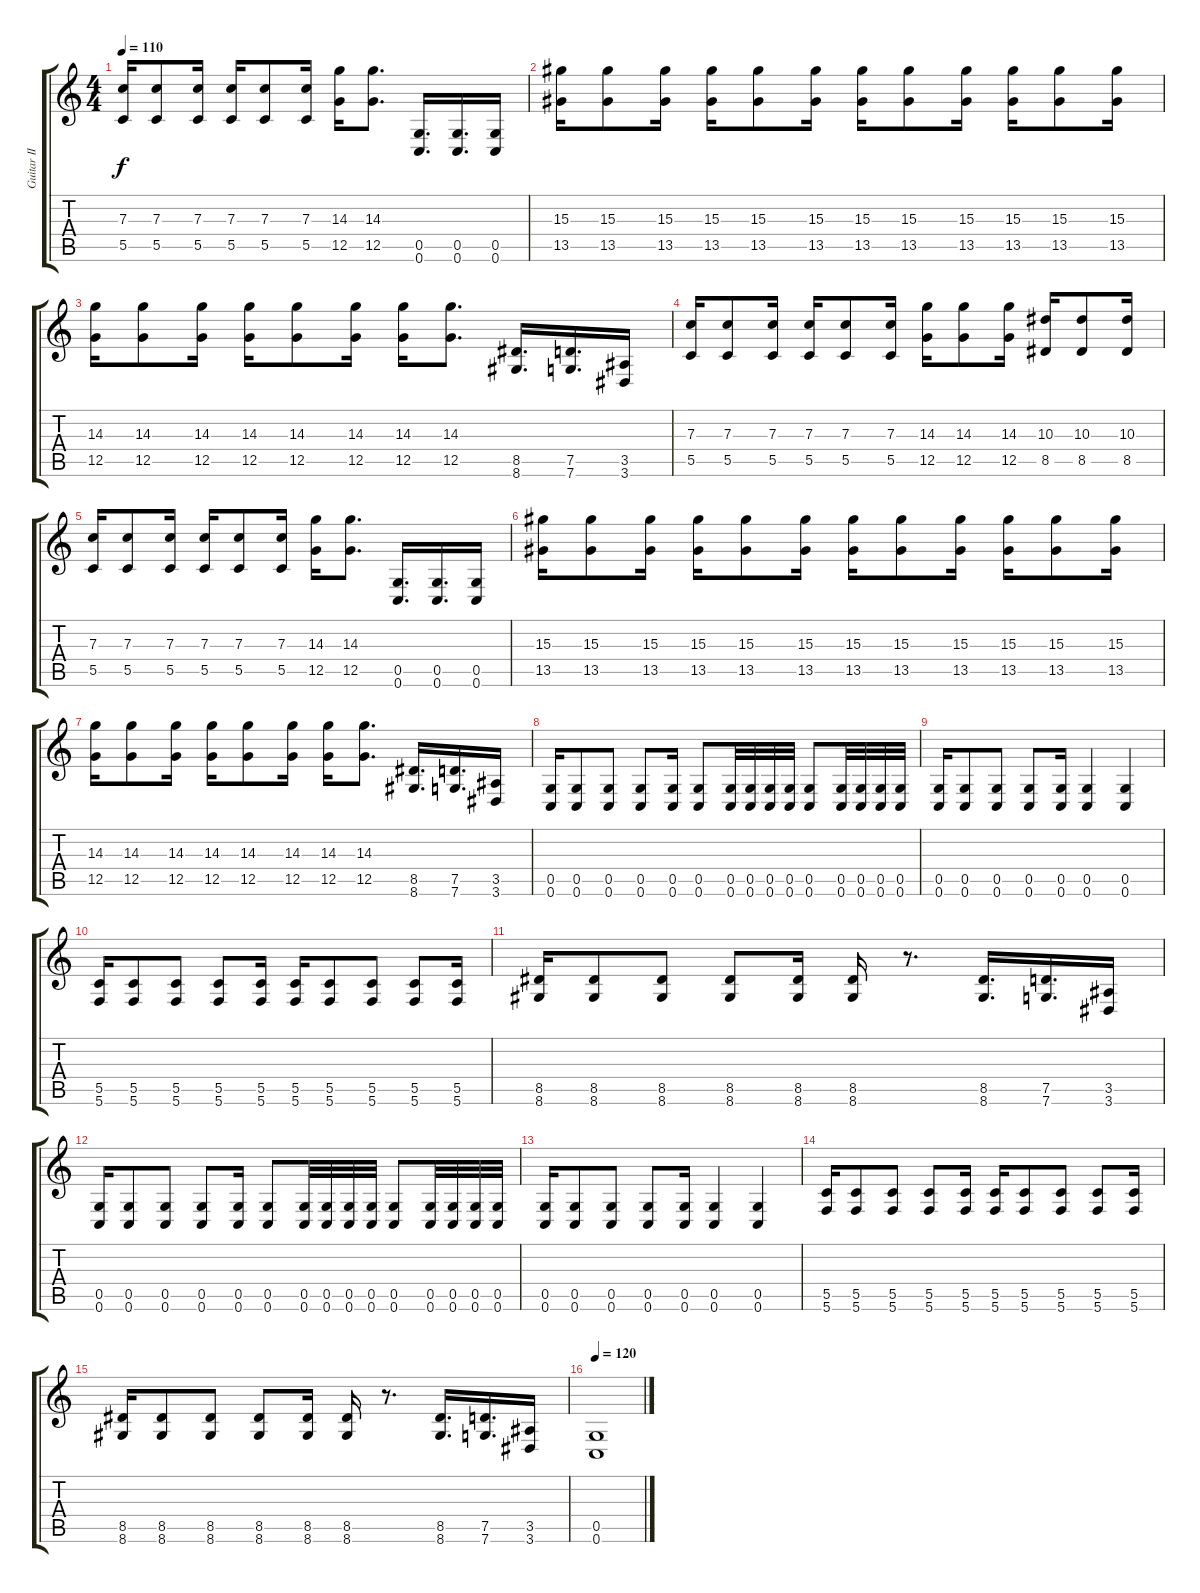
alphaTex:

\track ("Guitar II" "Guitar II") {instrument distortionguitar bank 255}
\staff {score tabs}
\tuning (D4 A3 F3 C3 G2 C2) {hide}
\ts (4 4)
\tempo 110
\clef g2
\ks c
(7.3 5.5).16{dy f} (7.3 5.5).8 (7.3 5.5).16 (7.3 5.5).16 (7.3 5.5).8 (7.3 5.5).16 (14.3 12.5).16 (14.3 12.5).8{d} (0.5 0.6).16{d} (0.5 0.6).16{d} (0.5 0.6).16 |
(15.3 13.5).16 (15.3 13.5).8 (15.3 13.5).16 (15.3 13.5).16 (15.3 13.5).8 (15.3 13.5).16 (15.3 13.5).16 (15.3 13.5).8 (15.3 13.5).16 (15.3 13.5).16 (15.3 13.5).8 (15.3 13.5).16 |
(14.3 12.5).16 (14.3 12.5).8 (14.3 12.5).16 (14.3 12.5).16 (14.3 12.5).8 (14.3 12.5).16 (14.3 12.5).16 (14.3 12.5).8{d} (8.5 8.6).16{d} (7.5 7.6).16{d} (3.5 3.6).16 |
(7.3 5.5).16 (7.3 5.5).8 (7.3 5.5).16 (7.3 5.5).16 (7.3 5.5).8 (7.3 5.5).16 (14.3 12.5).16 (14.3 12.5).8 (14.3 12.5).16 (10.3 8.5).16 (10.3 8.5).8 (10.3 8.5).16 |
(7.3 5.5).16 (7.3 5.5).8 (7.3 5.5).16 (7.3 5.5).16 (7.3 5.5).8 (7.3 5.5).16 (14.3 12.5).16 (14.3 12.5).8{d} (0.5 0.6).16{d} (0.5 0.6).16{d} (0.5 0.6).16 |
(15.3 13.5).16 (15.3 13.5).8 (15.3 13.5).16 (15.3 13.5).16 (15.3 13.5).8 (15.3 13.5).16 (15.3 13.5).16 (15.3 13.5).8 (15.3 13.5).16 (15.3 13.5).16 (15.3 13.5).8 (15.3 13.5).16 |
(14.3 12.5).16 (14.3 12.5).8 (14.3 12.5).16 (14.3 12.5).16 (14.3 12.5).8 (14.3 12.5).16 (14.3 12.5).16 (14.3 12.5).8{d} (8.5 8.6).16{d} (7.5 7.6).16{d} (3.5 3.6).16 |
(0.5 0.6).16 (0.5 0.6).8 (0.5 0.6).8 (0.5 0.6).8 (0.5 0.6).16 (0.5 0.6).8 (0.5 0.6).32 (0.5 0.6).32 (0.5 0.6).32 (0.5 0.6).32 (0.5 0.6).8 (0.5 0.6).32 (0.5 0.6).32 (0.5 0.6).32 (0.5 0.6).32 |
(0.5 0.6).16 (0.5 0.6).8 (0.5 0.6).8 (0.5 0.6).8 (0.5 0.6).16 (0.5 0.6).4 (0.5 0.6).4 |
(5.5 5.6).16 (5.5 5.6).8 (5.5 5.6).8 (5.5 5.6).8 (5.5 5.6).16 (5.5 5.6).16 (5.5 5.6).8 (5.5 5.6).8 (5.5 5.6).8 (5.5 5.6).16 |
(8.5 8.6).16 (8.5 8.6).8 (8.5 8.6).8 (8.5 8.6).8 (8.5 8.6).16 (8.5 8.6).16 r.8{d} (8.5 8.6).16{d} (7.5 7.6).16{d} (3.5 3.6).16 |
(0.5 0.6).16 (0.5 0.6).8 (0.5 0.6).8 (0.5 0.6).8 (0.5 0.6).16 (0.5 0.6).8 (0.5 0.6).32 (0.5 0.6).32 (0.5 0.6).32 (0.5 0.6).32 (0.5 0.6).8 (0.5 0.6).32 (0.5 0.6).32 (0.5 0.6).32 (0.5 0.6).32 |
(0.5 0.6).16 (0.5 0.6).8 (0.5 0.6).8 (0.5 0.6).8 (0.5 0.6).16 (0.5 0.6).4 (0.5 0.6).4 |
(5.5 5.6).16 (5.5 5.6).8 (5.5 5.6).8 (5.5 5.6).8 (5.5 5.6).16 (5.5 5.6).16 (5.5 5.6).8 (5.5 5.6).8 (5.5 5.6).8 (5.5 5.6).16 |
(8.5 8.6).16 (8.5 8.6).8 (8.5 8.6).8 (8.5 8.6).8 (8.5 8.6).16 (8.5 8.6).16 r.8{d} (8.5 8.6).16{d} (7.5 7.6).16{d} (3.5 3.6).16 |
\tempo 120
(0.5 0.6).1
